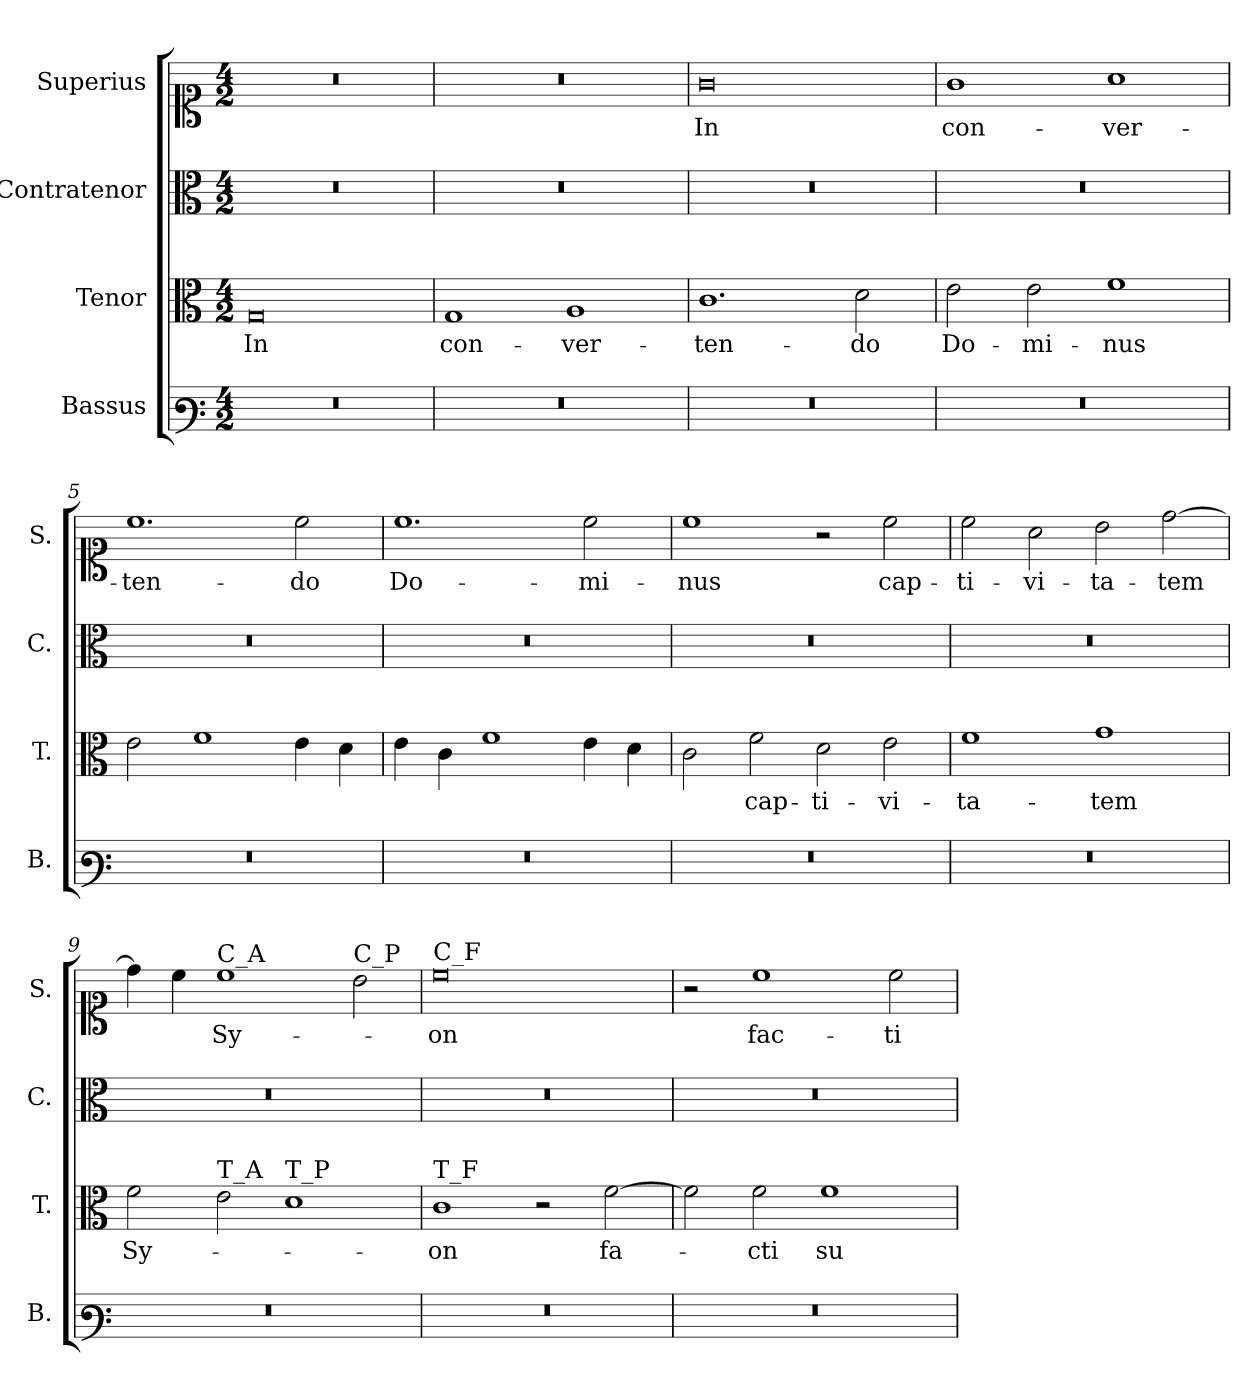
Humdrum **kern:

**kern	**kern	**text	**kern	**kern	**text
*part4	*part3	*part3	*part2	*part1	*part1
*staff4	*staff3	*staff3	*staff2	*staff1	*staff1
*I"Bassus	*I"Tenor	*	*I"Contratenor	*I"Superius	*
*I'B.	*I'T.	*	*I'C.	*I'S.	*
*clefF3	*clefC3	*	*clefC3	*clefC1	*
*k[]	*k[]	*	*k[]	*k[]	*
*M4/2	*M4/2	*	*M4/2	*M4/2	*
=1	=1	=1	=1	=1	=1
!LO:N:vis=1	!	!	!LO:N:vis=1	!LO:N:vis=1	!
0r	0G	In	0r	0r	.
=2	=2	=2	=2	=2	=2
!LO:N:vis=1	!	!	!LO:N:vis=1	!LO:N:vis=1	!
0r	1G	con-	0r	0r	.
.	1A	-ver-	.	.	.
=3	=3	=3	=3	=3	=3
!LO:N:vis=1	!	!	!LO:N:vis=1	!	!
0r	1.c	-ten-	0r	0g	In
.	2d\	-do	.	.	.
=4	=4	=4	=4	=4	=4
!LO:N:vis=1	!	!	!LO:N:vis=1	!	!
0r	2e\	Do-	0r	1g	con-
.	2e\	-mi-	.	.	.
.	1f	-nus	.	1a	-ver-
=5	=5	=5	=5	=5	=5
!LO:N:vis=1	!	!	!LO:N:vis=1	!	!
0r	2e\	.	0r	1.cc	-ten-
.	1f	.	.	.	.
.	4e\	.	.	2cc\	-do
.	4d\	.	.	.	.
=6	=6	=6	=6	=6	=6
!LO:N:vis=1	!	!	!LO:N:vis=1	!	!
0r	4e\	.	0r	1.cc	Do-
.	4c\	.	.	.	.
.	1f	.	.	.	.
.	4e\	.	.	2cc\	-mi-
.	4d\	.	.	.	.
=7	=7	=7	=7	=7	=7
!LO:N:vis=1	!	!	!LO:N:vis=1	!	!
0r	2c\	.	0r	1cc	-nus
.	2f\	cap-	.	.	.
.	2d\	-ti-	.	2r	.
.	2e\	-vi-	.	2cc\	cap-
=8	=8	=8	=8	=8	=8
!LO:N:vis=1	!	!	!LO:N:vis=1	!	!
0r	1f	-ta-	0r	2cc\	-ti-
.	.	.	.	2a\	-vi-
.	1g	-tem	.	2b\	-ta-
.	.	.	.	[2dd\	-tem
=9	=9	=9	=9	=9	=9
!LO:N:vis=1	!	!	!LO:N:vis=1	!	!
0r	2f\	Sy-	0r	4dd\]	.
.	.	.	.	4cc\	.
!	!	!	!	!LO:TX:a:t=C_A	!
!	!LO:TX:a:t=T_A	!	!	!	!
.	2e\	.	.	1cc	Sy-
!	!LO:TX:a:t=T_P	!	!	!	!
.	1d	.	.	.	.
!	!	!	!	!LO:TX:a:t=C_P	!
.	.	.	.	2b\	.
=10	=10	=10	=10	=10	=10
!	!	!	!	!LO:TX:a:t=C_F	!
!	!LO:TX:a:t=T_F	!	!	!	!
!LO:N:vis=1	!	!	!LO:N:vis=1	!	!
0r	1c	-on	0r	0cc	-on
.	2r	.	.	.	.
.	[2f\	fa-	.	.	.
=11	=11	=11	=11	=11	=11
!LO:N:vis=1	!	!	!LO:N:vis=1	!	!
0r	2f\]	.	0r	2r	.
.	2f\	-cti	.	1cc	fac-
.	1f	su-	.	.	.
.	.	.	.	2cc\	-ti
=	=	=	=	=	=
*-	*-	*-	*-	*-	*-
